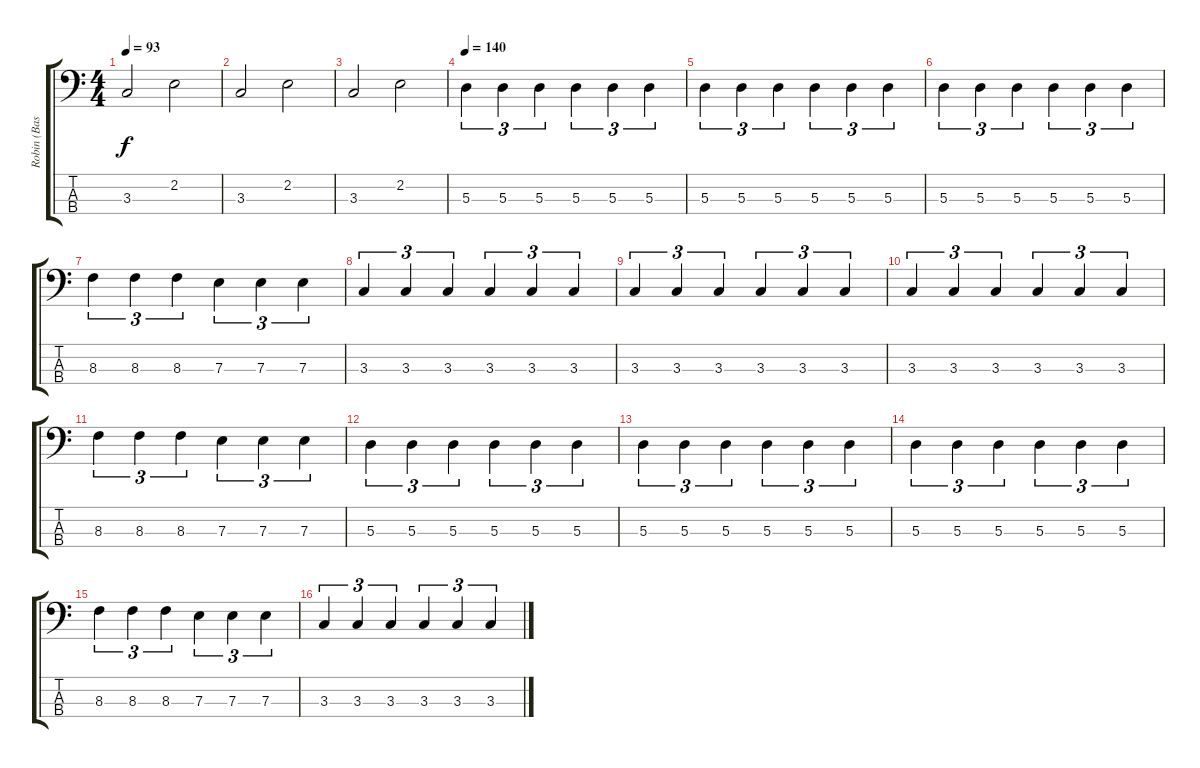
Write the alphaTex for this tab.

\track ("Robin (Bass)" "Robin (Bas") {instrument electricbassfinger}
\staff {score tabs}
\tuning (G2 D2 A1 D1) {hide}
\ts (4 4)
\tempo 93
\clef f4
\ks c
3.3.2{dy f} 2.2.2 |
3.3.2 2.2.2 |
3.3.2 2.2.2 |
\tempo 140
5.3.4{tu (3 2)} 5.3.4{tu (3 2)} 5.3.4{tu (3 2)} 5.3.4{tu (3 2)} 5.3.4{tu (3 2)} 5.3.4{tu (3 2)} |
5.3.4{tu (3 2)} 5.3.4{tu (3 2)} 5.3.4{tu (3 2)} 5.3.4{tu (3 2)} 5.3.4{tu (3 2)} 5.3.4{tu (3 2)} |
5.3.4{tu (3 2)} 5.3.4{tu (3 2)} 5.3.4{tu (3 2)} 5.3.4{tu (3 2)} 5.3.4{tu (3 2)} 5.3.4{tu (3 2)} |
8.3.4{tu (3 2)} 8.3.4{tu (3 2)} 8.3.4{tu (3 2)} 7.3.4{tu (3 2)} 7.3.4{tu (3 2)} 7.3.4{tu (3 2)} |
3.3.4{tu (3 2)} 3.3.4{tu (3 2)} 3.3.4{tu (3 2)} 3.3.4{tu (3 2)} 3.3.4{tu (3 2)} 3.3.4{tu (3 2)} |
3.3.4{tu (3 2)} 3.3.4{tu (3 2)} 3.3.4{tu (3 2)} 3.3.4{tu (3 2)} 3.3.4{tu (3 2)} 3.3.4{tu (3 2)} |
3.3.4{tu (3 2)} 3.3.4{tu (3 2)} 3.3.4{tu (3 2)} 3.3.4{tu (3 2)} 3.3.4{tu (3 2)} 3.3.4{tu (3 2)} |
8.3.4{tu (3 2)} 8.3.4{tu (3 2)} 8.3.4{tu (3 2)} 7.3.4{tu (3 2)} 7.3.4{tu (3 2)} 7.3.4{tu (3 2)} |
5.3.4{tu (3 2)} 5.3.4{tu (3 2)} 5.3.4{tu (3 2)} 5.3.4{tu (3 2)} 5.3.4{tu (3 2)} 5.3.4{tu (3 2)} |
5.3.4{tu (3 2)} 5.3.4{tu (3 2)} 5.3.4{tu (3 2)} 5.3.4{tu (3 2)} 5.3.4{tu (3 2)} 5.3.4{tu (3 2)} |
5.3.4{tu (3 2)} 5.3.4{tu (3 2)} 5.3.4{tu (3 2)} 5.3.4{tu (3 2)} 5.3.4{tu (3 2)} 5.3.4{tu (3 2)} |
8.3.4{tu (3 2)} 8.3.4{tu (3 2)} 8.3.4{tu (3 2)} 7.3.4{tu (3 2)} 7.3.4{tu (3 2)} 7.3.4{tu (3 2)} |
3.3.4{tu (3 2)} 3.3.4{tu (3 2)} 3.3.4{tu (3 2)} 3.3.4{tu (3 2)} 3.3.4{tu (3 2)} 3.3.4{tu (3 2)}
